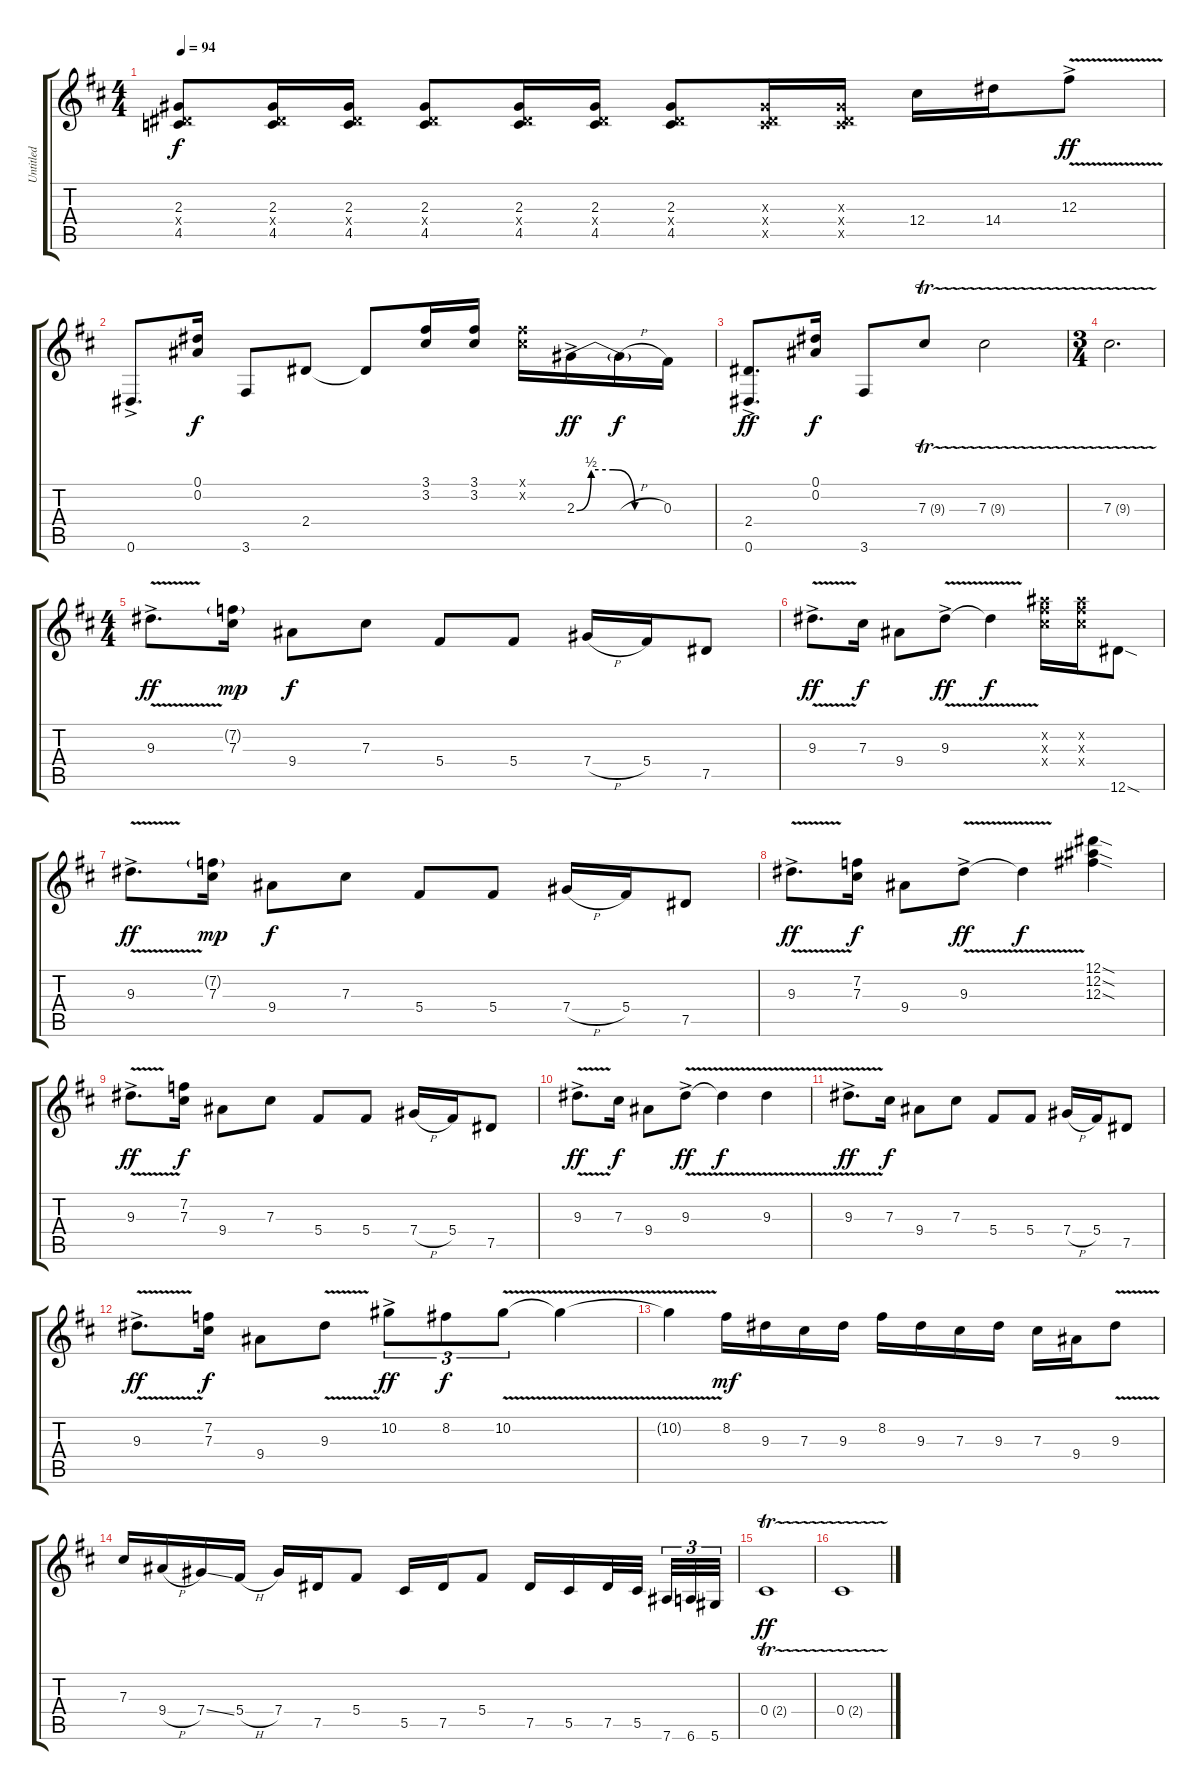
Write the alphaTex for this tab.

\track ("Untitled" "Untitled") {instrument overdrivenguitar}
\staff {score tabs}
\tuning (Eb4 Bb3 Gb3 Db3 Ab2 Eb2) {hide}
\ts (4 4)
\tempo 94
\clef g2
\ks d
(2.3 2.4{x} 4.5).8{dy f} (2.3 2.4{x} 4.5).16 (2.3 2.4{x} 4.5).16 (2.3 2.4{x} 4.5).8 (2.3 2.4{x} 4.5).16 (2.3 2.4{x} 4.5).16 (2.3 2.4{x} 4.5).8 (2.3{x} 2.4{x} 4.5{x}).16 (2.3{x} 2.4{x} 4.5{x}).16 12.4.16 14.4.16 12.3{v ac}.8{dy ff} |
0.6{ac}.8{d} (0.1 0.2).16{dy f} 3.6.8 2.4.8 2.4{t}.8 (3.1 3.2).16 (3.1 3.2).16 (3.1{x} 3.2{x}).16 2.3{be (custom 0 0 10 2 25 2 40 0 60 0) ac}.16{dy ff} 2.3{h t}.16{dy f} 0.3.16 |
(2.4{ac} 0.6{ac}).8{d dy ff} (0.1 0.2).16{dy f} 3.6.8 7.3{tr (9 32)}.8 7.3{tr (9 32)}.2 |
\ts (3 4)
7.3{tr (9 32)}.2{d} |
\ts (4 4)
9.3{v ac}.8{d dy ff} (7.2{g} 7.3).16{dy mp} 9.4.8{dy f} 7.3.8 5.4.8 5.4.8 7.4{h}.16 5.4.16 7.5.8 |
9.3{v ac}.8{d dy ff} 7.3.16{dy f} 9.4.8 9.3{v ac}.8{dy ff} 9.3{v t}.4{dy f} (12.2{x} 12.3{x} 12.4{x}).16 (12.2{x} 12.3{x} 12.4{x}).16 12.6{sod}.8 |
9.3{v ac}.8{d dy ff} (7.2{g} 7.3).16{dy mp} 9.4.8{dy f} 7.3.8 5.4.8 5.4.8 7.4{h}.16 5.4.16 7.5.8 |
9.3{v ac}.8{d dy ff} (7.2 7.3).16{dy f} 9.4.8 9.3{v ac}.8{dy ff} 9.3{v t}.4{dy f} (12.1{sod} 12.2{sod} 12.3{sod}).4 |
9.3{v ac}.8{d dy ff} (7.2 7.3).16{dy f} 9.4.8 7.3.8 5.4.8 5.4.8 7.4{h}.16 5.4.16 7.5.8 |
9.3{v ac}.8{d dy ff} 7.3.16{dy f} 9.4.8 9.3{v ac}.8{dy ff} 9.3{v t}.4{dy f} 9.3{v}.4 |
9.3{v ac}.8{d dy ff} 7.3.16{dy f} 9.4.8 7.3.8 5.4.8 5.4.8 7.4{h}.16 5.4.16 7.5.8 |
9.3{v ac}.8{d dy ff} (7.2 7.3).16{dy f} 9.4.8 9.3{v}.8 10.2{ac}.8{tu (3 2) dy ff} 8.2.8{tu (3 2) dy f} 10.2{v}.8{tu (3 2)} 10.2{v t}.4 |
10.2{v t}.4 8.2.16{dy mf} 9.3.16 7.3.16 9.3.16 8.2.16 9.3.16 7.3.16 9.3.16 7.3.16 9.4.16 9.3{v}.8 |
7.3.16 9.4{h}.16 7.4{ss}.16 5.4{h}.16 7.4.16 7.5.16 5.4.8 5.5.16 7.5.16 5.4.8 7.5.16 5.5.16 7.5.32 5.5.32{beam splitsecondary} 7.6.32{tu (3 2)} 6.6.32{tu (3 2)} 5.6.32{tu (3 2)} |
0.4{tr (2 32)}.1{dy ff} |
0.4{tr (2 32)}.1
